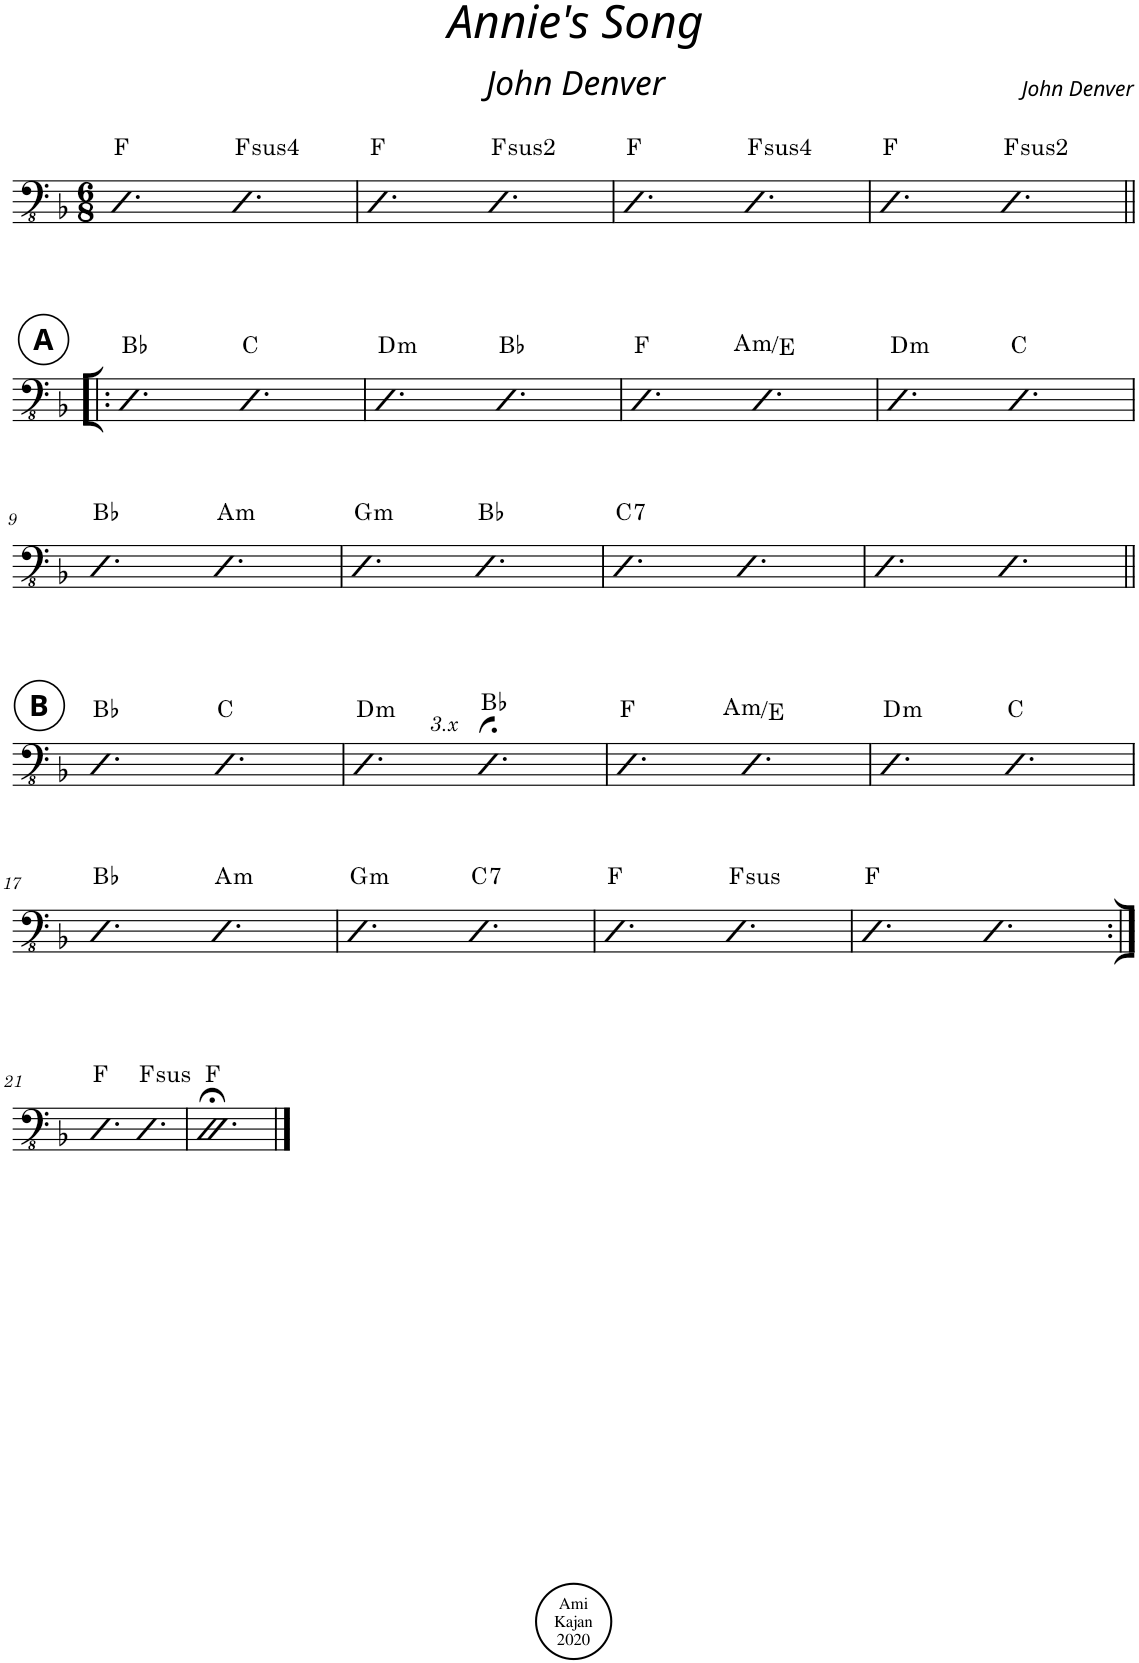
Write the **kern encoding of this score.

**kern	**harte
*part1	*part1
*staff1	*
*I"Acoustic Bass	*
*I'Bass	*
*clefFv4	*
*k[b-]	*
*M6/8	*
=1	=1
4.FF	F:maj
!	!LO:H:kt=4
4.FF	F:sus4
=2	=2
4.FF	F:maj
!	!LO:H:kt=2
4.FF	F:(1,2,5)
=3	=3
4.FF	F:maj
!	!LO:H:kt=4
4.FF	F:sus4
=4	=4
4.FF	F:maj
!	!LO:H:kt=2
4.FF	F:(1,2,5)
!!LO:LB:g=z
!!LO:REH:place=s1:a:B:cj:enc=circle:fs=14:t=A
=5!|:	=5!|:
4.FF	Bb:maj
4.FF	C:maj
=6	=6
!	!LO:H:kt=m
4.FF	D:min
4.FF	Bb:maj
=7	=7
4.FF	F:maj
!	!LO:H:kt=m
4.FF	A:min/5
=8	=8
!	!LO:H:kt=m
4.FF	D:min
4.FF	C:maj
!!LO:LB:g=z
=9	=9
4.FF	Bb:maj
!	!LO:H:kt=m
4.FF	A:min
=10	=10
!	!LO:H:kt=m
4.FF	G:min
4.FF	Bb:maj
=11	=11
!	!LO:H:kt=7
4.FF	C:7
4.FF	.
=12	=12
4.FF	.
4.FF	.
!!LO:LB:g=z
!!LO:REH:place=s1:a:B:cj:enc=circle:fs=14:t=B
=13||	=13||
4.FF	Bb:maj
4.FF	C:maj
=14	=14
!	!LO:H:kt=m
4.FF	D:min
!LO:TX:a:i:t=3.x	!
4.FF;<	Bb:maj
=15	=15
4.FF	F:maj
!	!LO:H:kt=m
4.FF	A:min/5
=16	=16
!	!LO:H:kt=m
4.FF	D:min
4.FF	C:maj
!!LO:LB:g=z
=17	=17
4.FF	Bb:maj
!	!LO:H:kt=m
4.FF	A:min
=18	=18
!	!LO:H:kt=m
4.FF	G:min
!	!LO:H:kt=7
4.FF	C:7
=19	=19
4.FF	F:maj
!	!LO:H:kt=sus
4.FF	F:sus4
=20	=20
4.FF	F:maj
4.FF	.
!!LO:LB:g=z
=21:|!	=21:|!
4.FF	F:maj
!	!LO:H:kt=sus
4.FF	F:sus4
=22	=22
2.FF;<	F:maj
==	==
*-	*-
